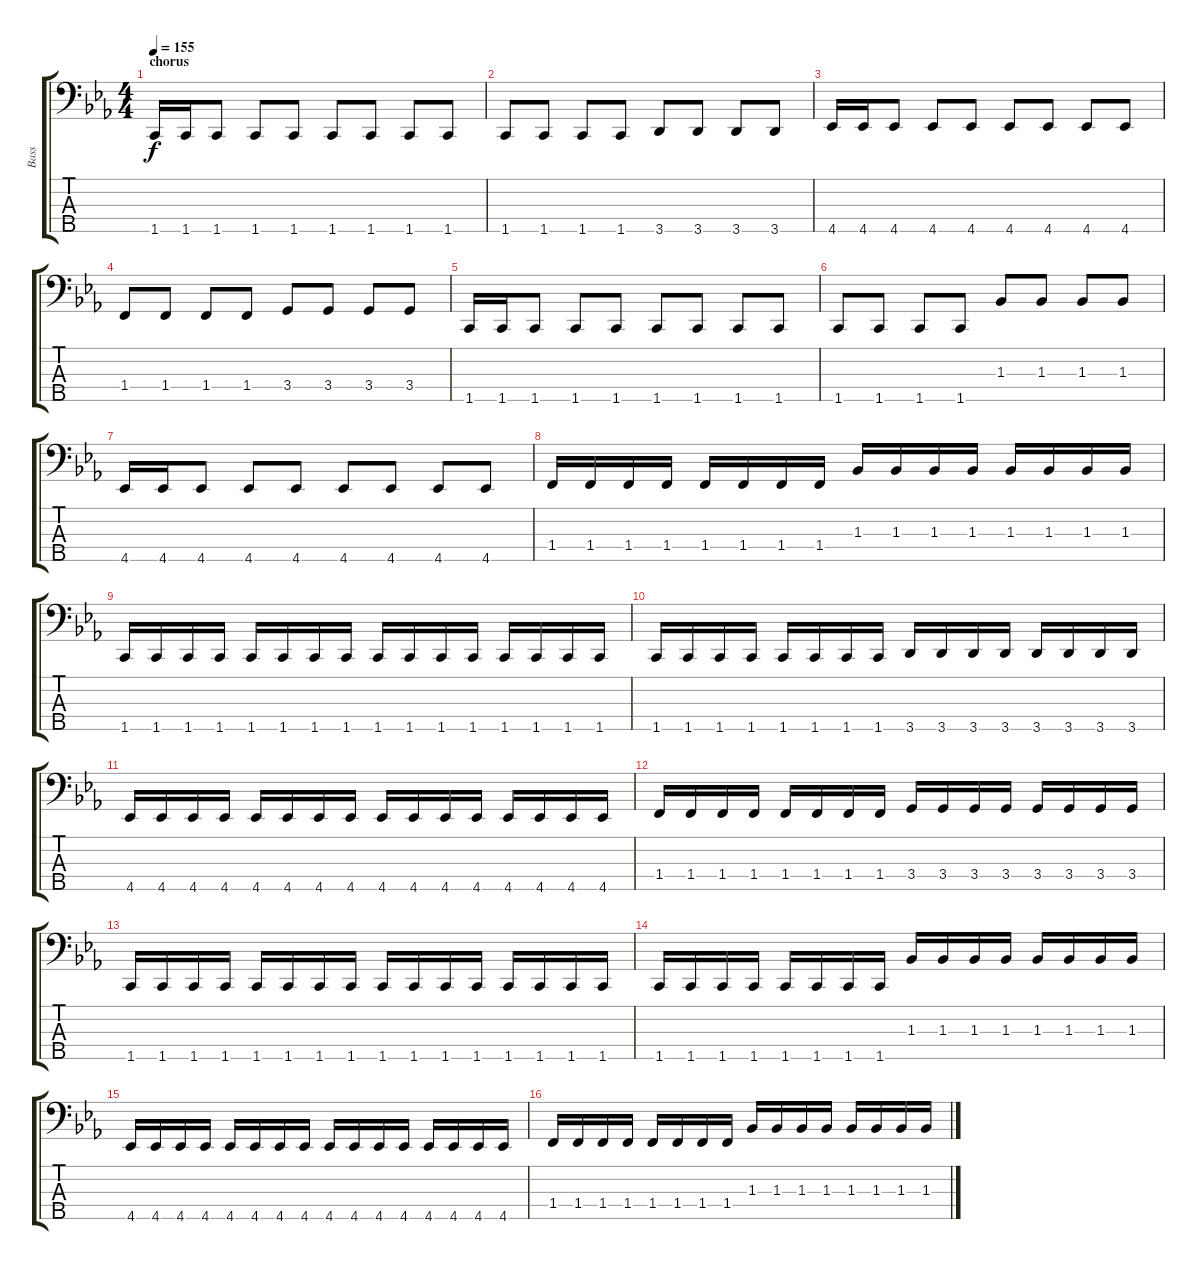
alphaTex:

\track ("Bass" "Bass") {instrument electricbassfinger}
\staff {score tabs}
\tuning (G2 D2 A1 E1 B0) {hide}
\ts (4 4)
\section ("" "chorus")
\tempo 155
\clef f4
\ks cminor
1.5.16{dy f} 1.5.16 1.5.8 1.5.8 1.5.8 1.5.8 1.5.8 1.5.8 1.5.8 |
1.5.8 1.5.8 1.5.8 1.5.8 3.5.8 3.5.8 3.5.8 3.5.8 |
4.5.16 4.5.16 4.5.8 4.5.8 4.5.8 4.5.8 4.5.8 4.5.8 4.5.8 |
1.4.8 1.4.8 1.4.8 1.4.8 3.4.8 3.4.8 3.4.8 3.4.8 |
1.5.16 1.5.16 1.5.8 1.5.8 1.5.8 1.5.8 1.5.8 1.5.8 1.5.8 |
1.5.8 1.5.8 1.5.8 1.5.8 1.3.8 1.3.8 1.3.8 1.3.8 |
4.5.16 4.5.16 4.5.8 4.5.8 4.5.8 4.5.8 4.5.8 4.5.8 4.5.8 |
1.4.16 1.4.16 1.4.16 1.4.16 1.4.16 1.4.16 1.4.16 1.4.16 1.3.16 1.3.16 1.3.16 1.3.16 1.3.16 1.3.16 1.3.16 1.3.16 |
1.5.16 1.5.16 1.5.16 1.5.16 1.5.16 1.5.16 1.5.16 1.5.16 1.5.16 1.5.16 1.5.16 1.5.16 1.5.16 1.5.16 1.5.16 1.5.16 |
1.5.16 1.5.16 1.5.16 1.5.16 1.5.16 1.5.16 1.5.16 1.5.16 3.5.16 3.5.16 3.5.16 3.5.16 3.5.16 3.5.16 3.5.16 3.5.16 |
4.5.16 4.5.16 4.5.16 4.5.16 4.5.16 4.5.16 4.5.16 4.5.16 4.5.16 4.5.16 4.5.16 4.5.16 4.5.16 4.5.16 4.5.16 4.5.16 |
1.4.16 1.4.16 1.4.16 1.4.16 1.4.16 1.4.16 1.4.16 1.4.16 3.4.16 3.4.16 3.4.16 3.4.16 3.4.16 3.4.16 3.4.16 3.4.16 |
1.5.16 1.5.16 1.5.16 1.5.16 1.5.16 1.5.16 1.5.16 1.5.16 1.5.16 1.5.16 1.5.16 1.5.16 1.5.16 1.5.16 1.5.16 1.5.16 |
1.5.16 1.5.16 1.5.16 1.5.16 1.5.16 1.5.16 1.5.16 1.5.16 1.3.16 1.3.16 1.3.16 1.3.16 1.3.16 1.3.16 1.3.16 1.3.16 |
4.5.16 4.5.16 4.5.16 4.5.16 4.5.16 4.5.16 4.5.16 4.5.16 4.5.16 4.5.16 4.5.16 4.5.16 4.5.16 4.5.16 4.5.16 4.5.16 |
1.4.16 1.4.16 1.4.16 1.4.16 1.4.16 1.4.16 1.4.16 1.4.16 1.3.16 1.3.16 1.3.16 1.3.16 1.3.16 1.3.16 1.3.16 1.3.16
